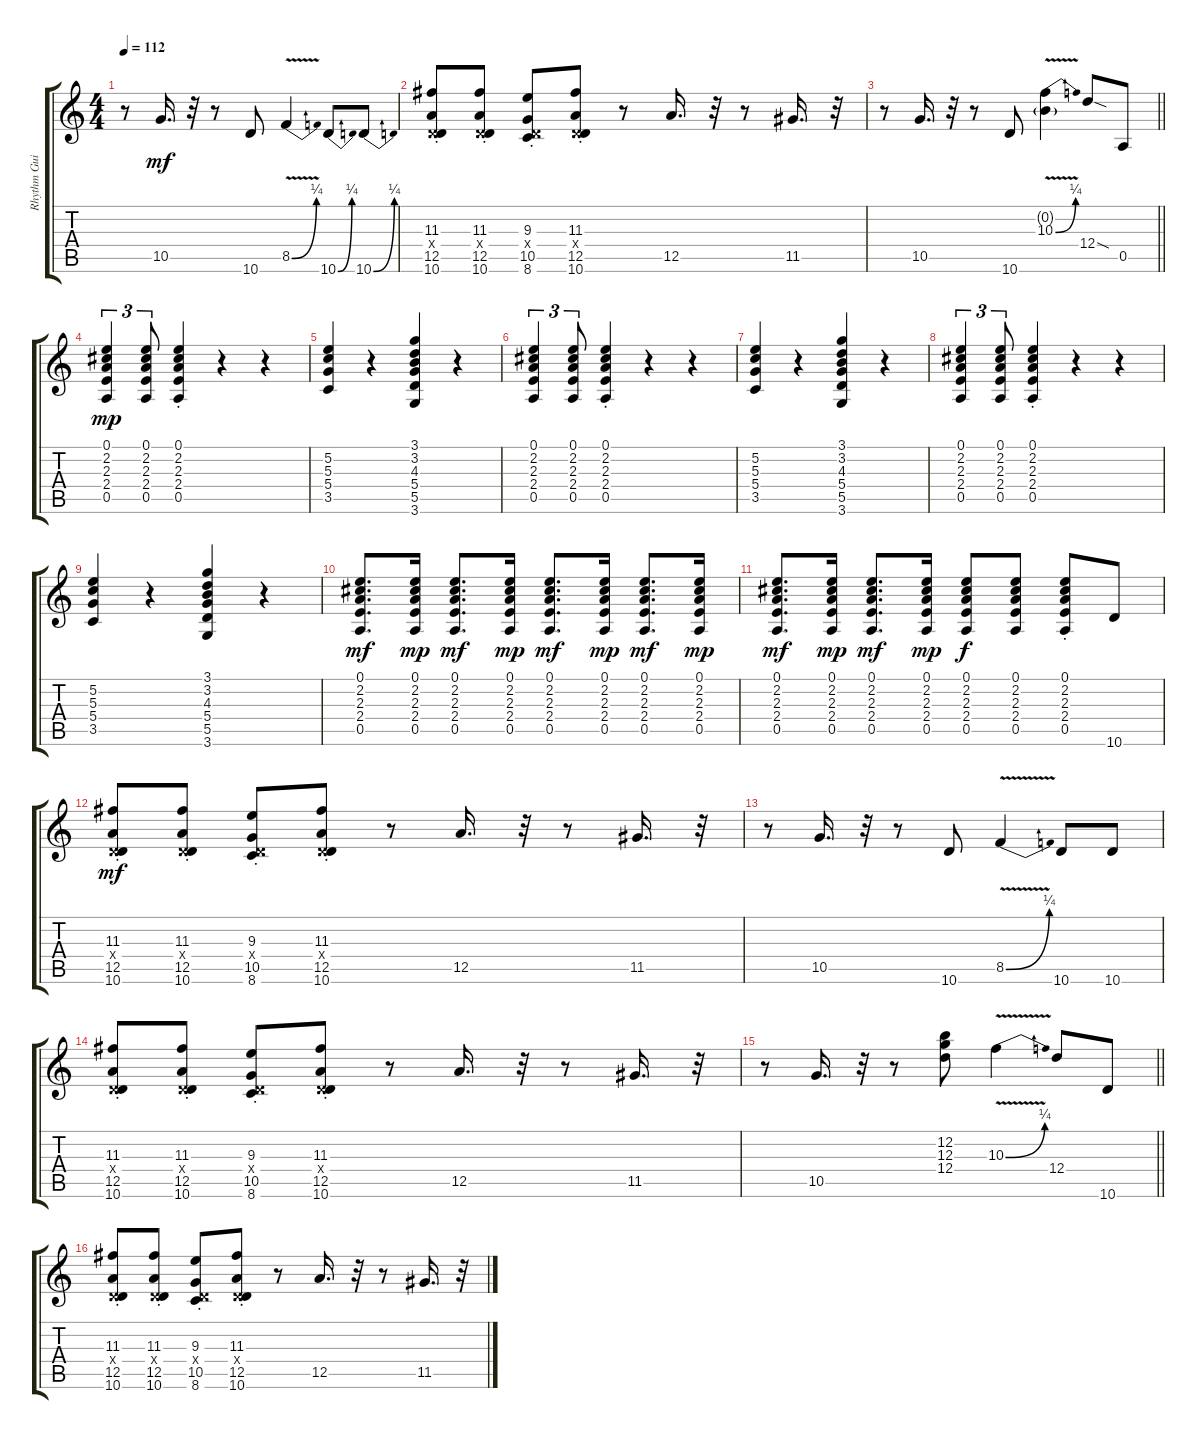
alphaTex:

\track ("Rhythm Guitar" "Rhythm Gui") {instrument overdrivenguitar}
\staff {score tabs}
\tuning (E4 B3 G3 D3 A2 E2) {hide}
\ts (4 4)
\tempo 112
\clef g2
\ks c
r.8{dy mf} 10.5.16{d} r.32 r.8 10.6.8 8.5{be (bend 0 0 60 1) v}.4 10.6{be (bend 0 0 60 1)}.8 10.6{be (bend 0 0 60 1)}.8 |
(11.3{st} 0.4{x} 12.5{st} 10.6{st}).8 (11.3{st} 0.4{x} 12.5{st} 10.6{st}).8 (9.3{st} 0.4{x} 10.5{st} 8.6{st}).8 (11.3{st} 0.4{x} 12.5{st} 10.6{st}).8 r.8 12.5.16{d} r.32 r.8 11.5.16{d} r.32 |
\barLineRight lightlight
r.8 10.5.16{d} r.32 r.8 10.6.8 (0.2{v g} 10.3{be (bend 0 0 60 1) v}).4 12.4{sod}.8 0.5.8 |
(0.1 2.2 2.3 2.4 0.5).4{tu (3 2) dy mp} (0.1 2.2 2.3 2.4 0.5).8{tu (3 2)} (0.1{st} 2.2{st} 2.3{st} 2.4{st} 0.5{st}).4 r.4 r.4 |
(5.2 5.3 5.4 3.5).4 r.4 (3.1 3.2 4.3 5.4 5.5 3.6).4 r.4 |
(0.1 2.2 2.3 2.4 0.5).4{tu (3 2)} (0.1 2.2 2.3 2.4 0.5).8{tu (3 2)} (0.1{st} 2.2{st} 2.3{st} 2.4{st} 0.5{st}).4 r.4 r.4 |
(5.2 5.3 5.4 3.5).4 r.4 (3.1 3.2 4.3 5.4 5.5 3.6).4 r.4 |
(0.1 2.2 2.3 2.4 0.5).4{tu (3 2)} (0.1 2.2 2.3 2.4 0.5).8{tu (3 2)} (0.1{st} 2.2{st} 2.3{st} 2.4{st} 0.5{st}).4 r.4 r.4 |
(5.2 5.3 5.4 3.5).4 r.4 (3.1 3.2 4.3 5.4 5.5 3.6).4 r.4 |
(0.1 2.2 2.3 2.4 0.5).8{d dy mf} (0.1 2.2 2.3 2.4 0.5).16{dy mp} (0.1 2.2 2.3 2.4 0.5).8{d dy mf} (0.1 2.2 2.3 2.4 0.5).16{dy mp} (0.1 2.2 2.3 2.4 0.5).8{d dy mf} (0.1 2.2 2.3 2.4 0.5).16{dy mp} (0.1 2.2 2.3 2.4 0.5).8{d dy mf} (0.1 2.2 2.3 2.4 0.5).16{dy mp} |
(0.1 2.2 2.3 2.4 0.5).8{d dy mf} (0.1 2.2 2.3 2.4 0.5).16{dy mp} (0.1 2.2 2.3 2.4 0.5).8{d dy mf} (0.1 2.2 2.3 2.4 0.5).16{dy mp} (0.1 2.2 2.3 2.4 0.5).8{dy f} (0.1 2.2 2.3 2.4 0.5).8 (0.1{st} 2.2{st} 2.3{st} 2.4{st} 0.5{st}).8 10.6.8 |
(11.3{st} 0.4{x} 12.5{st} 10.6{st}).8{dy mf} (11.3{st} 0.4{x} 12.5{st} 10.6{st}).8 (9.3{st} 0.4{x} 10.5{st} 8.6{st}).8 (11.3{st} 0.4{x} 12.5{st} 10.6{st}).8 r.8 12.5.16{d} r.32 r.8 11.5.16{d} r.32 |
r.8 10.5.16{d} r.32 r.8 10.6.8 8.5{be (bend 0 0 60 1) v}.4 10.6.8 10.6.8 |
(11.3{st} 0.4{x} 12.5{st} 10.6{st}).8 (11.3{st} 0.4{x} 12.5{st} 10.6{st}).8 (9.3{st} 0.4{x} 10.5{st} 8.6{st}).8 (11.3{st} 0.4{x} 12.5{st} 10.6{st}).8 r.8 12.5.16{d} r.32 r.8 11.5.16{d} r.32 |
\barLineRight lightlight
r.8 10.5.16{d} r.32 r.8 (12.2 12.3 12.4).8 10.3{be (bend 0 0 60 1) v}.4 12.4.8 10.6.8 |
(11.3{st} 0.4{x} 12.5{st} 10.6{st}).8 (11.3{st} 0.4{x} 12.5{st} 10.6{st}).8 (9.3{st} 0.4{x} 10.5{st} 8.6{st}).8 (11.3{st} 0.4{x} 12.5{st} 10.6{st}).8 r.8 12.5.16{d} r.32 r.8 11.5.16{d} r.32
